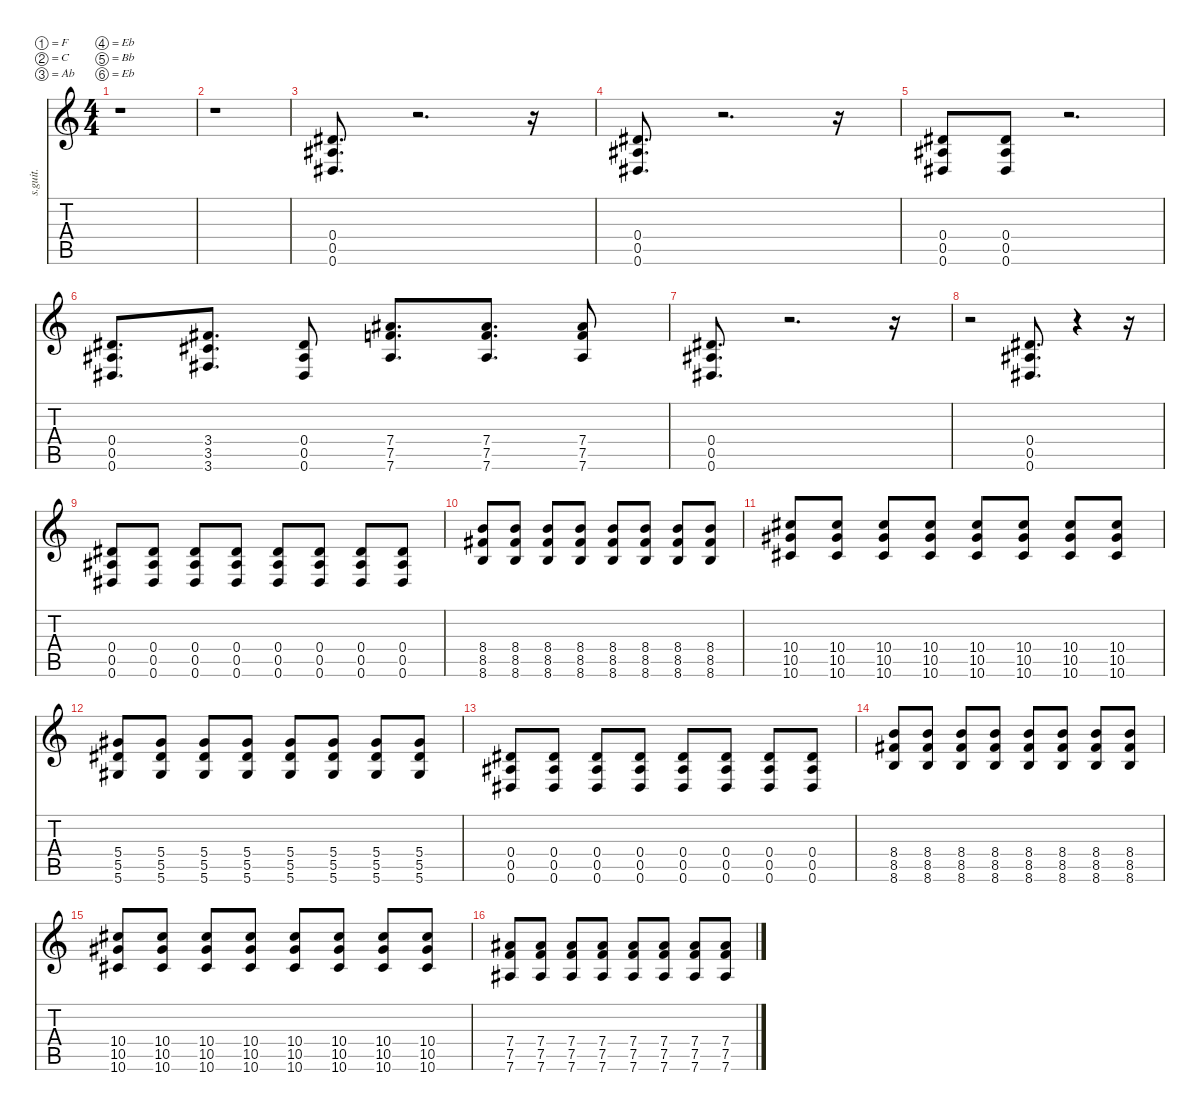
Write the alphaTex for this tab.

\defaultSystemsLayout 4
\hideDynamics
\bracketExtendMode nobrackets
\track ("Track 1" "s.guit.") {instrument distortionguitar}
\staff {score tabs}
\tuning (F4 C4 Ab3 Eb3 Bb2 Eb2)
\ts (4 4)
\beaming (8 2 2 2 2)
\tempo (163 hide)
\clef g2
\ks c
r.1{dy f instrument distortionguitar} |
r.1 |
(0.4{acc #} 0.5{acc #} 0.6{acc #}).8{d} r.2{d} r.16 |
(0.4{acc #} 0.5{acc #} 0.6{acc #}).8{d} r.2{d} r.16 |
(0.4{acc #} 0.5{acc #} 0.6{acc #}).8 (0.4{acc #} 0.5{acc #} 0.6{acc #}).8 r.2{d} |
(0.4{acc #} 0.5{acc #} 0.6{acc #}).8{d} (3.4{acc #} 3.5{acc #} 3.6{acc #}).8{d} (0.4{acc #} 0.5{acc #} 0.6{acc #}).8 (7.4{acc #} 7.5 7.6{acc #}).8{d} (7.4{acc #} 7.5 7.6{acc #}).8{d} (7.4{acc #} 7.5 7.6{acc #}).8 |
(0.4{acc #} 0.5{acc #} 0.6{acc #}).8{d} r.2{d} r.16 |
r.2 (0.4{acc #} 0.5{acc #} 0.6{acc #}).8{d} r.4 r.16 |
(0.4{acc #} 0.5{acc #} 0.6{acc #}).8 (0.4{acc #} 0.5{acc #} 0.6{acc #}).8 (0.4{acc #} 0.5{acc #} 0.6{acc #}).8 (0.4{acc #} 0.5{acc #} 0.6{acc #}).8 (0.4{acc #} 0.5{acc #} 0.6{acc #}).8 (0.4{acc #} 0.5{acc #} 0.6{acc #}).8 (0.4{acc #} 0.5{acc #} 0.6{acc #}).8 (0.4{acc #} 0.5{acc #} 0.6{acc #}).8 |
(8.4 8.5{acc #} 8.6).8 (8.4 8.5{acc #} 8.6).8 (8.4 8.5{acc #} 8.6).8 (8.4 8.5{acc #} 8.6).8 (8.4 8.5{acc #} 8.6).8 (8.4 8.5{acc #} 8.6).8 (8.4 8.5{acc #} 8.6).8 (8.4 8.5{acc #} 8.6).8 |
(10.4{acc #} 10.5{acc #} 10.6{acc #}).8 (10.4{acc #} 10.5{acc #} 10.6{acc #}).8 (10.4{acc #} 10.5{acc #} 10.6{acc #}).8 (10.4{acc #} 10.5{acc #} 10.6{acc #}).8 (10.4{acc #} 10.5{acc #} 10.6{acc #}).8 (10.4{acc #} 10.5{acc #} 10.6{acc #}).8 (10.4{acc #} 10.5{acc #} 10.6{acc #}).8 (10.4{acc #} 10.5{acc #} 10.6{acc #}).8 |
(5.4{acc #} 5.5{acc #} 5.6{acc #}).8 (5.4{acc #} 5.5{acc #} 5.6{acc #}).8 (5.4{acc #} 5.5{acc #} 5.6{acc #}).8 (5.4{acc #} 5.5{acc #} 5.6{acc #}).8 (5.4{acc #} 5.5{acc #} 5.6{acc #}).8 (5.4{acc #} 5.5{acc #} 5.6{acc #}).8 (5.4{acc #} 5.5{acc #} 5.6{acc #}).8 (5.4{acc #} 5.5{acc #} 5.6{acc #}).8 |
(0.4{acc #} 0.5{acc #} 0.6{acc #}).8 (0.4{acc #} 0.5{acc #} 0.6{acc #}).8 (0.4{acc #} 0.5{acc #} 0.6{acc #}).8 (0.4{acc #} 0.5{acc #} 0.6{acc #}).8 (0.4{acc #} 0.5{acc #} 0.6{acc #}).8 (0.4{acc #} 0.5{acc #} 0.6{acc #}).8 (0.4{acc #} 0.5{acc #} 0.6{acc #}).8 (0.4{acc #} 0.5{acc #} 0.6{acc #}).8 |
(8.4 8.5{acc #} 8.6).8 (8.4 8.5{acc #} 8.6).8 (8.4 8.5{acc #} 8.6).8 (8.4 8.5{acc #} 8.6).8 (8.4 8.5{acc #} 8.6).8 (8.4 8.5{acc #} 8.6).8 (8.4 8.5{acc #} 8.6).8 (8.4 8.5{acc #} 8.6).8 |
(10.4{acc #} 10.5{acc #} 10.6{acc #}).8 (10.4{acc #} 10.5{acc #} 10.6{acc #}).8 (10.4{acc #} 10.5{acc #} 10.6{acc #}).8 (10.4{acc #} 10.5{acc #} 10.6{acc #}).8 (10.4{acc #} 10.5{acc #} 10.6{acc #}).8 (10.4{acc #} 10.5{acc #} 10.6{acc #}).8 (10.4{acc #} 10.5{acc #} 10.6{acc #}).8 (10.4{acc #} 10.5{acc #} 10.6{acc #}).8 |
(7.4{acc #} 7.5 7.6{acc #}).8 (7.4{acc #} 7.5 7.6{acc #}).8 (7.4{acc #} 7.5 7.6{acc #}).8 (7.4{acc #} 7.5 7.6{acc #}).8 (7.4{acc #} 7.5 7.6{acc #}).8 (7.4{acc #} 7.5 7.6{acc #}).8 (7.4{acc #} 7.5 7.6{acc #}).8 (7.4{acc #} 7.5 7.6{acc #}).8
